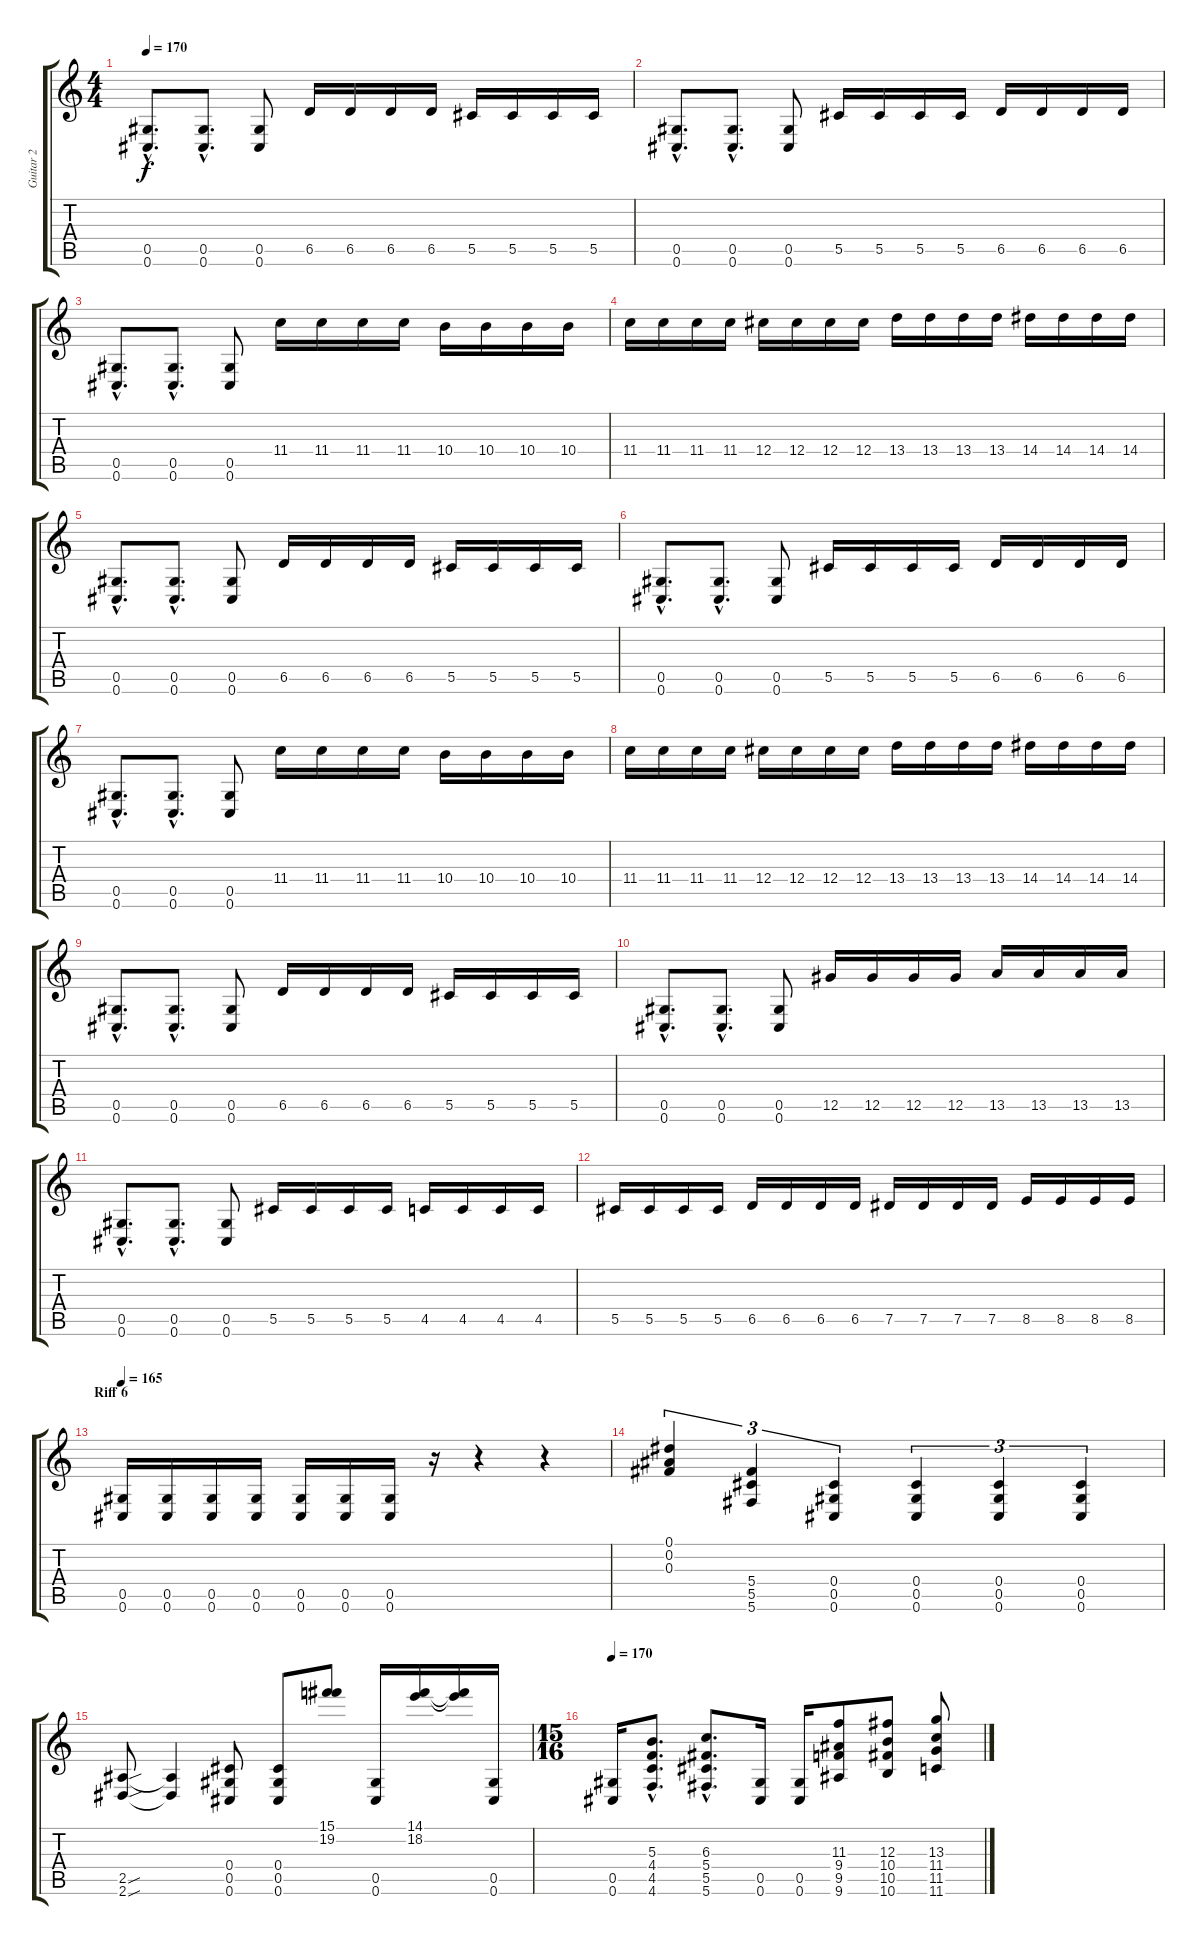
\track ("Guitar 2" "Guitar 2") {instrument distortionguitar}
\staff {score tabs}
\tuning (Eb4 Bb3 Gb3 Db3 Ab2 Db2) {hide}
\ts (4 4)
\tempo 170
\clef g2
\ks c
(0.5{hac} 0.6{hac}).8{d dy f} (0.5{hac} 0.6{hac}).8{d} (0.5 0.6).8 6.5.16 6.5.16 6.5.16 6.5.16 5.5.16 5.5.16 5.5.16 5.5.16 |
(0.5{hac} 0.6{hac}).8{d} (0.5{hac} 0.6{hac}).8{d} (0.5 0.6).8 5.5.16 5.5.16 5.5.16 5.5.16 6.5.16 6.5.16 6.5.16 6.5.16 |
(0.5{hac} 0.6{hac}).8{d} (0.5{hac} 0.6{hac}).8{d} (0.5 0.6).8 11.4.16 11.4.16 11.4.16 11.4.16 10.4.16 10.4.16 10.4.16 10.4.16 |
11.4.16 11.4.16 11.4.16 11.4.16 12.4.16 12.4.16 12.4.16 12.4.16 13.4.16 13.4.16 13.4.16 13.4.16 14.4.16 14.4.16 14.4.16 14.4.16 |
(0.5{hac} 0.6{hac}).8{d} (0.5{hac} 0.6{hac}).8{d} (0.5 0.6).8 6.5.16 6.5.16 6.5.16 6.5.16 5.5.16 5.5.16 5.5.16 5.5.16 |
(0.5{hac} 0.6{hac}).8{d} (0.5{hac} 0.6{hac}).8{d} (0.5 0.6).8 5.5.16 5.5.16 5.5.16 5.5.16 6.5.16 6.5.16 6.5.16 6.5.16 |
(0.5{hac} 0.6{hac}).8{d} (0.5{hac} 0.6{hac}).8{d} (0.5 0.6).8 11.4.16 11.4.16 11.4.16 11.4.16 10.4.16 10.4.16 10.4.16 10.4.16 |
11.4.16 11.4.16 11.4.16 11.4.16 12.4.16 12.4.16 12.4.16 12.4.16 13.4.16 13.4.16 13.4.16 13.4.16 14.4.16 14.4.16 14.4.16 14.4.16 |
(0.5{hac} 0.6{hac}).8{d} (0.5{hac} 0.6{hac}).8{d} (0.5 0.6).8 6.5.16 6.5.16 6.5.16 6.5.16 5.5.16 5.5.16 5.5.16 5.5.16 |
(0.5{hac} 0.6{hac}).8{d} (0.5{hac} 0.6{hac}).8{d} (0.5 0.6).8 12.5.16 12.5.16 12.5.16 12.5.16 13.5.16 13.5.16 13.5.16 13.5.16 |
(0.5{hac} 0.6{hac}).8{d} (0.5{hac} 0.6{hac}).8{d} (0.5 0.6).8 5.5.16 5.5.16 5.5.16 5.5.16 4.5.16 4.5.16 4.5.16 4.5.16 |
5.5.16 5.5.16 5.5.16 5.5.16 6.5.16 6.5.16 6.5.16 6.5.16 7.5.16 7.5.16 7.5.16 7.5.16 8.5.16 8.5.16 8.5.16 8.5.16 |
\section ("" "Riff 6")
\tempo 165
(0.5 0.6).16 (0.5 0.6).16 (0.5 0.6).16 (0.5 0.6).16 (0.5 0.6).16 (0.5 0.6).16 (0.5 0.6).16 r.16 r.4 r.4 |
(0.1 0.2 0.3).4{tu (3 2)} (5.4 5.5 5.6).4{tu (3 2)} (0.4 0.5 0.6).4{tu (3 2)} (0.4 0.5 0.6).4{tu (3 2)} (0.4 0.5 0.6).4{tu (3 2)} (0.4 0.5 0.6).4{tu (3 2)} |
(2.5{sou} 2.6{sou}).8 (2.5{t} 2.6{t}).4 (0.4 0.5 0.6).8 (0.4 0.5 0.6).8 (15.1 19.2).8 (0.5 0.6).16 (14.1 18.2).16 (14.1{t} 18.2{t}).16 (0.5 0.6).16 |
\ts (15 16)
\tempo 170
(0.5 0.6).16 (5.3{hac} 4.4{hac} 4.5{hac} 4.6{hac}).8{d} (6.3{hac} 5.4{hac} 5.5{hac} 5.6{hac}).8{d} (0.5 0.6).16 (0.5 0.6).16 (11.3 9.4 9.5 9.6).8 (12.3 10.4 10.5 10.6).8 (13.3 11.4 11.5 11.6).8
